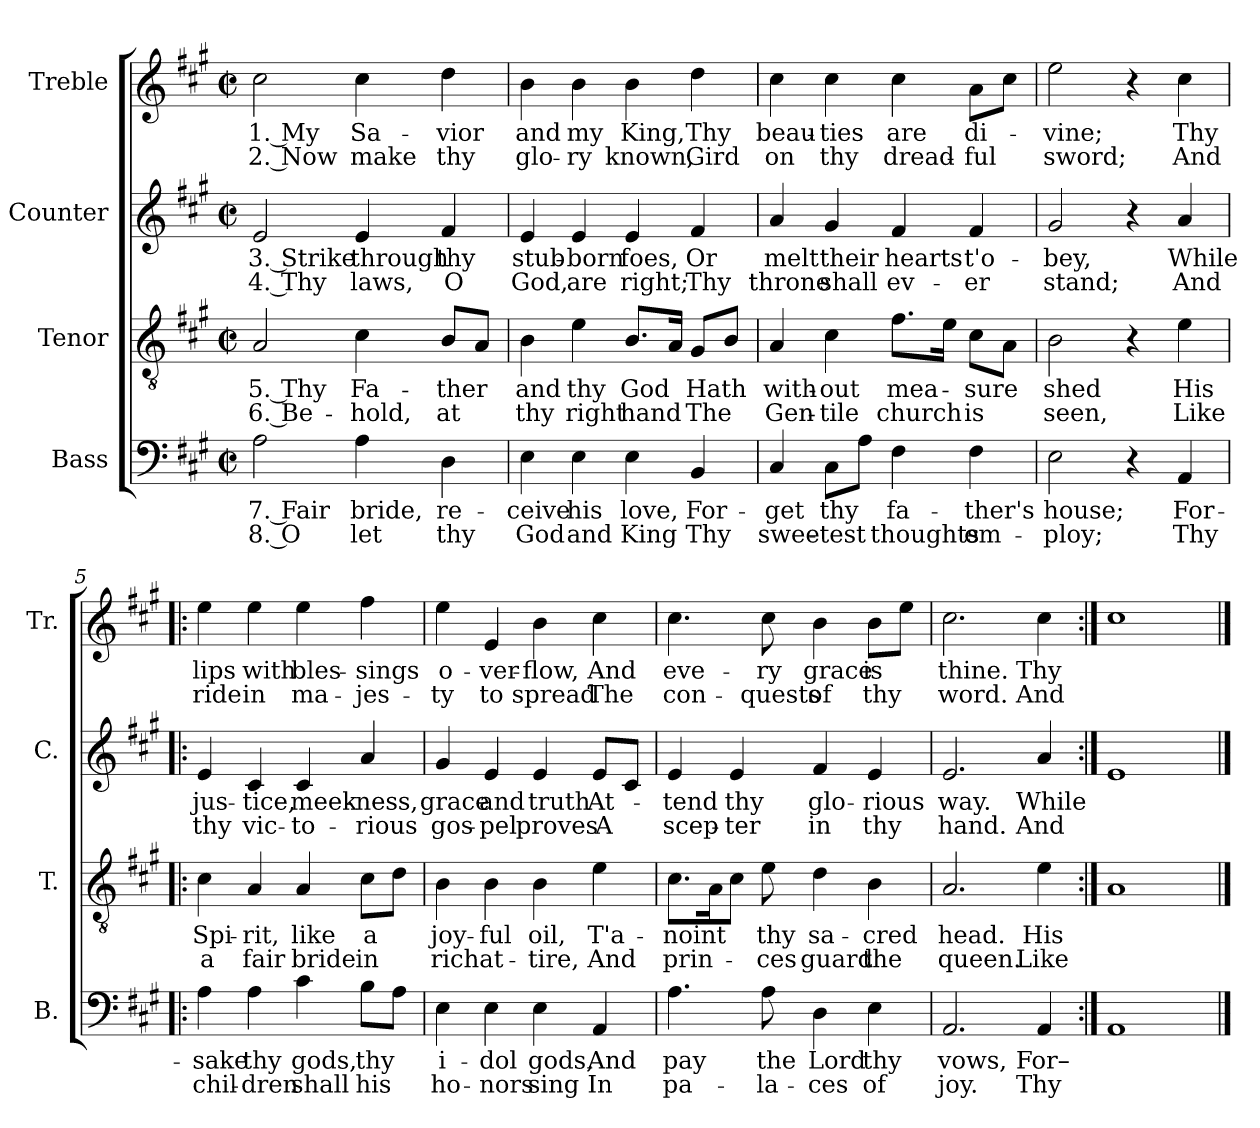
**kern	**text	**text	**kern	**text	**text	**kern	**text	**text	**kern	**text	**text
*part4	*part4	*part4	*part3	*part3	*part3	*part2	*part2	*part2	*part1	*part1	*part1
*staff4	*staff4	*staff4	*staff3	*staff3	*staff3	*staff2	*staff2	*staff2	*staff1	*staff1	*staff1
*I"Bass	*	*	*I"Tenor	*	*	*I"Counter	*	*	*I"Treble	*	*
*I'B.	*	*	*I'T.	*	*	*I'C.	*	*	*I'Tr.	*	*
*clefF4	*	*	*clefGv2	*	*	*clefG2	*	*	*clefG2	*	*
*k[f#c#g#]	*	*	*k[f#c#g#]	*	*	*k[f#c#g#]	*	*	*k[f#c#g#]	*	*
*M2/2	*	*	*M2/2	*	*	*M2/2	*	*	*M2/2	*	*
*met(c|)	*	*	*met(c|)	*	*	*met(c|)	*	*	*met(c|)	*	*
*MM100	*	*	*MM100	*	*	*MM100	*	*	*MM100	*	*
=1	=1	=1	=1	=1	=1	=1	=1	=1	=1	=1	=1
2A\	7. Fair	8. O	2A/	5. Thy	6. Be-	2e/	3. Strike	4. Thy	2cc#\	1. My	2. Now
4A\	bride,	let	4c#\	Fa-	-hold,	4e/	through	laws,	4cc#\	Sa-	make
4D\	re-	thy	8B/L	-ther	at	4f#/	thy	O	4dd\	-vior	thy
.	.	.	8A/J	.	.	.	.	.	.	.	.
=2	=2	=2	=2	=2	=2	=2	=2	=2	=2	=2	=2
4E\	-ceive	God	4B\	and	thy	4e/	stub-	God,	4b\	and	glo-
4E\	his	and	4e\	thy	right	4e/	-born	are	4b\	my	-ry
4E\	love,	King	8.B/L	God	hand	4e/	foes,	right;	4b\	King,	known,
.	.	.	16A/Jk	.	.	.	.	.	.	.	.
4BB/	For-	Thy	8G#/L	Hath	The	4f#/	Or	Thy	4dd\	Thy	Gird
.	.	.	8B/J	.	.	.	.	.	.	.	.
=3	=3	=3	=3	=3	=3	=3	=3	=3	=3	=3	=3
4C#/	-get	swee-	4A/	with-	Gen-	4a/	melt	throne	4cc#\	beau-	on
8C#\L	thy	-test	4c#\	-out	-tile	4g#/	their	shall	4cc#\	-ties	thy
8A\J	.	.	.	.	.	.	.	.	.	.	.
4F#\	fa-	thoughts	8.f#\L	mea-	church	4f#/	hearts	ev-	4cc#\	are	dread-
.	.	.	16e\Jk	.	.	.	.	.	.	.	.
4F#\	-ther's	em-	8c#\L	-sure	is	4f#/	t'o-	-er	8a\L	di-	-ful
.	.	.	8A\J	.	.	.	.	.	8cc#\J	.	.
=4	=4	=4	=4	=4	=4	=4	=4	=4	=4	=4	=4
2E\	house;	-ploy;	2B\	shed	seen,	2g#/	-bey,	stand;	2ee\	-vine;	sword;
4r	.	.	4r	.	.	4r	.	.	4r	.	.
4AA/	For-	Thy	4e\	His	Like	4a/	While	And	4cc#\	Thy	And
!!LO:LB:g=z
=5!|:	=5!|:	=5!|:	=5!|:	=5!|:	=5!|:	=5!|:	=5!|:	=5!|:	=5!|:	=5!|:	=5!|:
4A\	-sake	chil-	4c#\	Spi-	a	4e/	jus-	thy	4ee\	lips	ride
4A\	thy	-dren	4A/	-rit,	fair	4c#/	-tice,	vic-	4ee\	with	in
4c#\	gods,	shall	4A/	like	bride	4c#/	meek-	-to-	4ee\	bles-	ma-
8B\L	thy	his	8c#\L	a	in	4a/	-ness,	-rious	4ff#\	-sings	-jes-
8A\J	.	.	8d\J	.	.	.	.	.	.	.	.
=6	=6	=6	=6	=6	=6	=6	=6	=6	=6	=6	=6
4E\	i-	ho-	4B\	joy-	rich	4g#/	grace	gos-	4ee\	o-	-ty
4E\	-dol	-nors	4B\	-ful	at-	4e/	and	-pel	4e/	-ver-	to
4E\	gods,	sing	4B\	oil,	-tire,	4e/	truth	proves	4b\	-flow,	spread
4AA/	And	In	4e\	T'a-	And	8e/L	At-	A	4cc#\	And	The
.	.	.	.	.	.	8c#/J	.	.	.	.	.
=7	=7	=7	=7	=7	=7	=7	=7	=7	=7	=7	=7
4.A\	pay	pa-	8.c#\L	-noint	prin-	4e/	-tend	scep-	4.cc#\	eve-	con-
.	.	.	16A\K	.	.	.	.	.	.	.	.
.	.	.	8c#\J	.	.	4e/	thy	-ter	.	.	.
8A\	the	-la-	8e\	thy	-ces	.	.	.	8cc#\	-ry	-quests
4D\	Lord	-ces	4d\	sa-	guard	4f#/	glo-	in	4b\	grace	of
4E\	thy	of	4B\	-cred	the	4e/	-rious	thy	8b\L	is	thy
.	.	.	.	.	.	.	.	.	8ee\J	.	.
=8	=8	=8	=8	=8	=8	=8	=8	=8	=8	=8	=8
2.AA/	vows,	joy.	2.A/	head.	queen.	2.e/	way.	hand.	2.cc#\	thine.	word.
4AA/	For–	Thy	4e\	His	Like	4a/	While	And	4cc#\	Thy	And
=9:|!	=9:|!	=9:|!	=9:|!	=9:|!	=9:|!	=9:|!	=9:|!	=9:|!	=9:|!	=9:|!	=9:|!
1AA	.	.	1A	.	.	1e	.	.	1cc#	.	.
==	==	==	==	==	==	==	==	==	==	==	==
*-	*-	*-	*-	*-	*-	*-	*-	*-	*-	*-	*-
